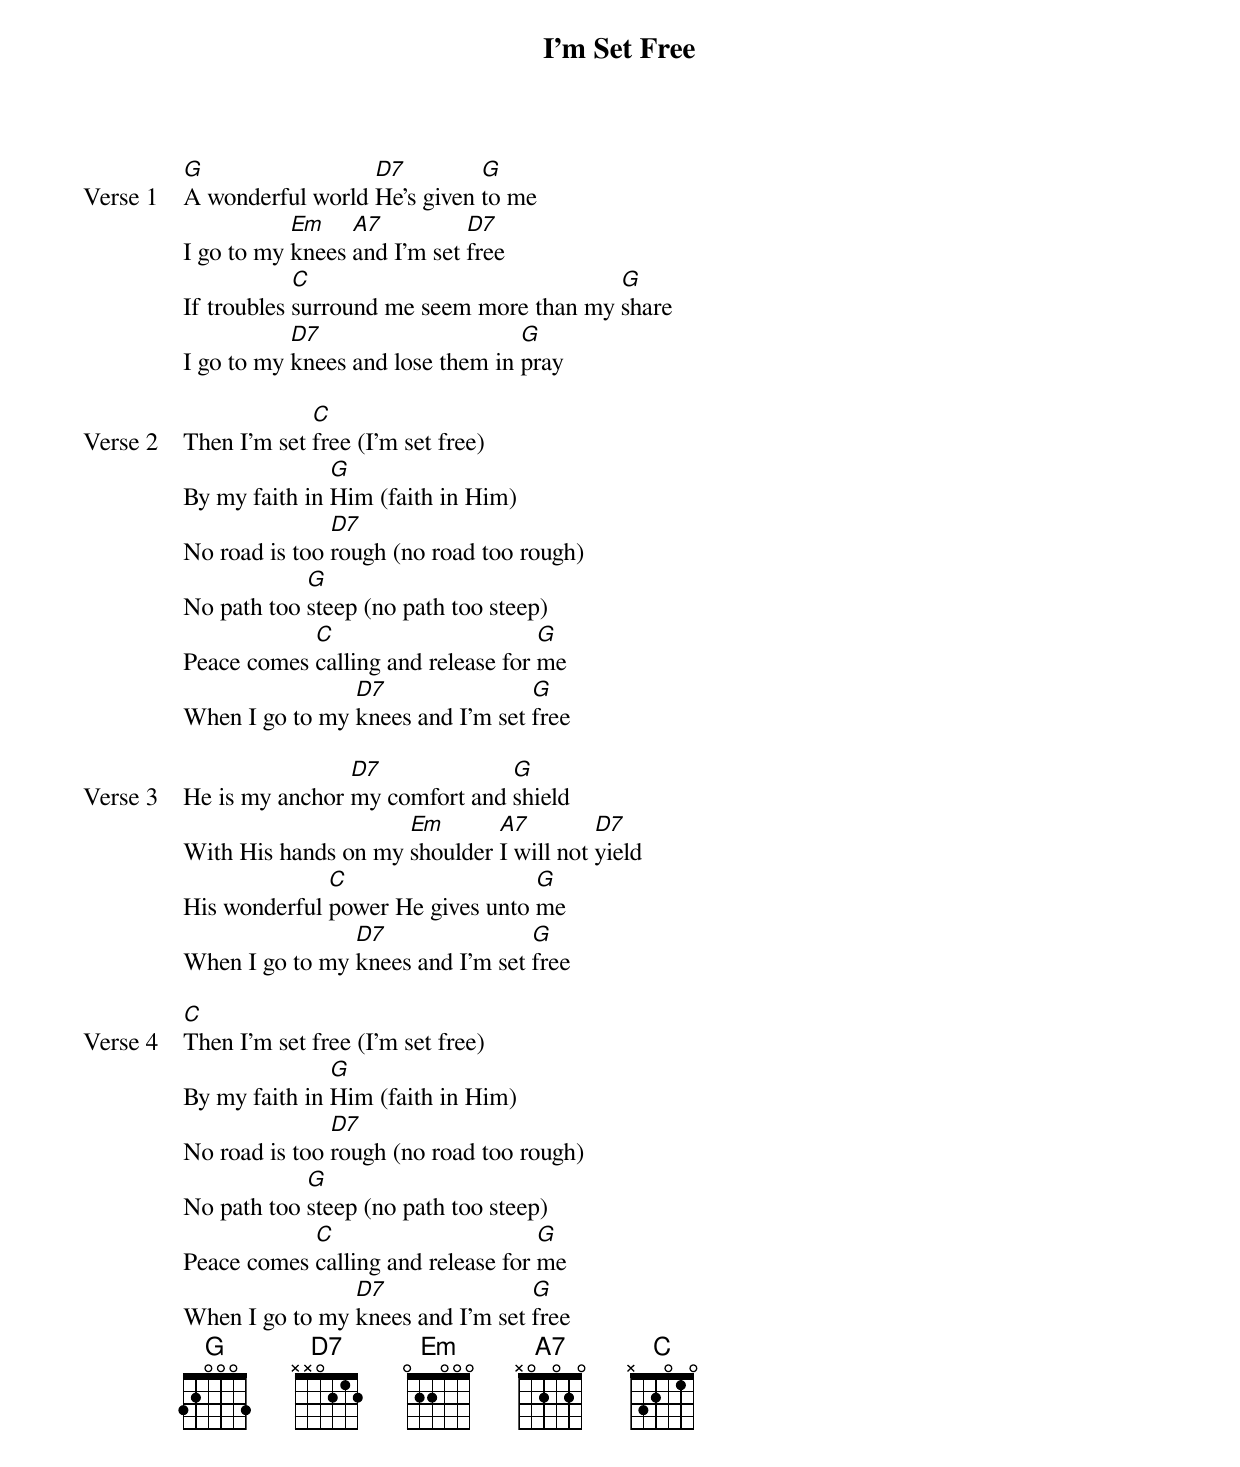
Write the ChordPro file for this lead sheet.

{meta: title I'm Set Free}
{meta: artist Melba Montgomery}
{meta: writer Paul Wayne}

{start_of_verse: Verse 1}
[G]A wonderful world [D7]He's given [G]to me
I go to my [Em]knees [A7]and I'm set [D7]free
If troubles [C]surround me seem more than my [G]share
I go to my [D7]knees and lose them in [G]pray
{end_of_verse}

{start_of_verse: Verse 2}
Then I'm set [C]free (I'm set free)
By my faith in [G]Him (faith in Him)
No road is too [D7]rough (no road too rough)
No path too [G]steep (no path too steep)
Peace comes [C]calling and release for [G]me
When I go to my [D7]knees and I'm set [G]free
{end_of_verse}

{start_of_verse: Verse 3}
He is my anchor [D7]my comfort and [G]shield
With His hands on my [Em]shoulder [A7]I will not [D7]yield
His wonderful [C]power He gives unto [G]me
When I go to my [D7]knees and I'm set [G]free
{end_of_verse}

{start_of_verse: Verse 4}
[C]Then I'm set free (I'm set free)
By my faith in [G]Him (faith in Him)
No road is too [D7]rough (no road too rough)
No path too [G]steep (no path too steep)
Peace comes [C]calling and release for [G]me
When I go to my [D7]knees and I'm set [G]free
{end_of_verse}
